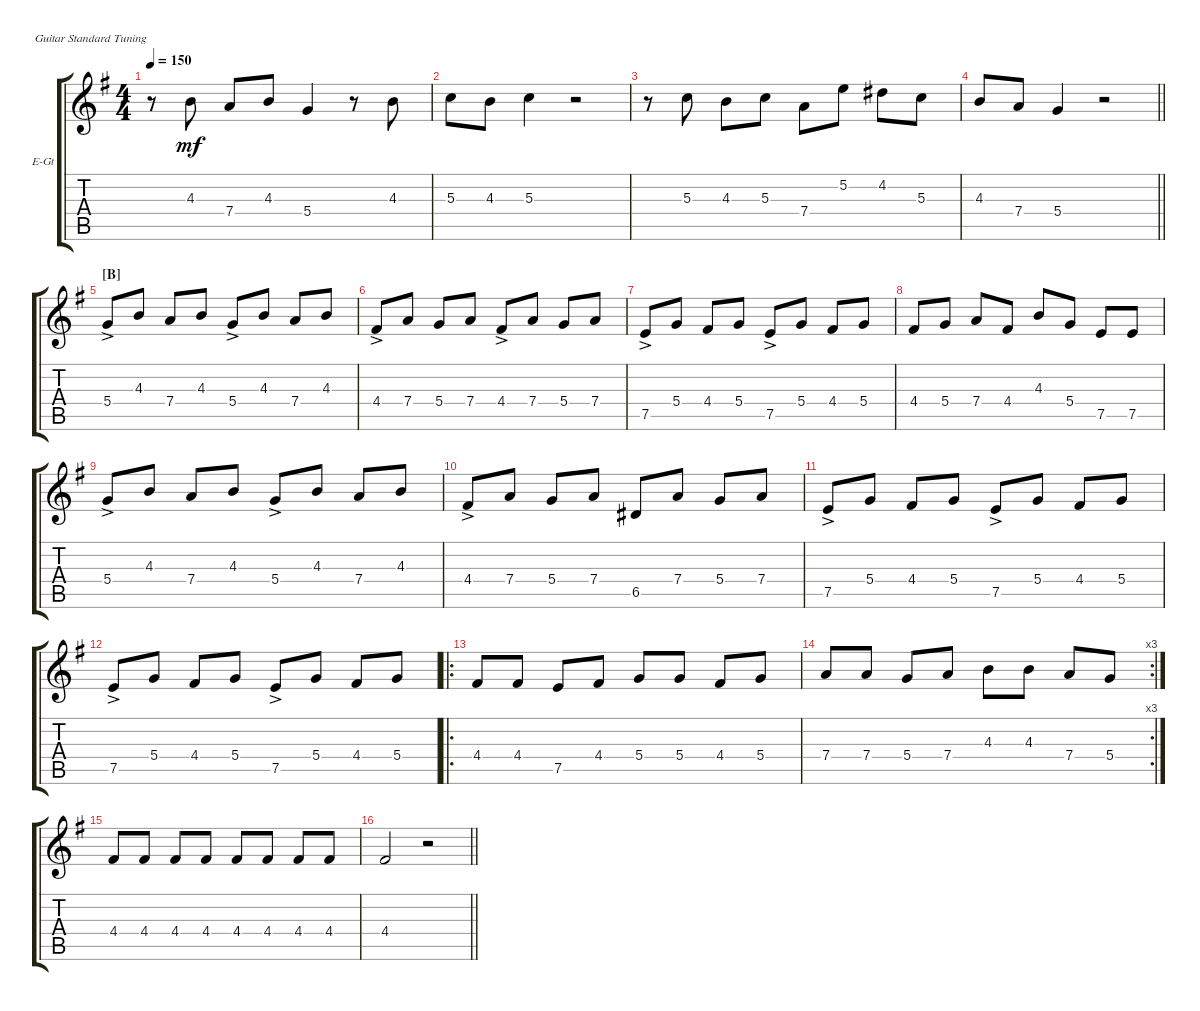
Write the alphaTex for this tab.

\defaultSystemsLayout 4
\bracketExtendMode groupsimilarinstruments
\firstSystemTrackNameOrientation horizontal
\otherSystemsTrackNameOrientation horizontal
\track ("Electric Guitar" "E-Gt") {instrument overdrivenguitar}
\staff {score tabs}
\tuning (E4 B3 G3 D3 A2 E2)
\ts (4 4)
\tempo 150
\clef g2
\scale
0.333333
\ks g
r.8{dy mf} 4.3.8 7.4.8 4.3.8 5.4.4 r.8 4.3.8 |
\scale
0.333333 5.3.8 4.3.8 5.3.4 r.2 |
\scale
0.333333 r.8 5.3.8 4.3.8 5.3.8 7.4.8 5.2.8 4.2.8 5.3.8 |
\scale
0.333333
\barLineRight lightlight
4.3.8 7.4.8 5.4.4 r.2 |
\section ("B" "")
\scale
0.333333 5.4{ac}.8 4.3.8 7.4.8 4.3.8 5.4{ac}.8 4.3.8 7.4.8 4.3.8 |
\scale
0.333333 4.4{ac}.8 7.4.8 5.4.8 7.4.8 4.4{ac}.8 7.4.8 5.4.8 7.4.8 |
\scale
0.333333 7.5{ac}.8 5.4.8 4.4.8 5.4.8 7.5{ac}.8 5.4.8 4.4.8 5.4.8 |
\scale
0.333333 4.4.8 5.4.8 7.4.8 4.4.8 4.3.8 5.4.8 7.5.8 7.5.8 |
\scale
0.333333 5.4{ac}.8 4.3.8 7.4.8 4.3.8 5.4{ac}.8 4.3.8 7.4.8 4.3.8 |
\scale
0.333333 4.4{ac}.8 7.4.8 5.4.8 7.4.8 6.5.8 7.4.8 5.4.8 7.4.8 |
\scale
0.333333 7.5{ac}.8 5.4.8 4.4.8 5.4.8 7.5{ac}.8 5.4.8 4.4.8 5.4.8 |
\scale
0.333333 7.5{ac}.8 5.4.8 4.4.8 5.4.8 7.5{ac}.8 5.4.8 4.4.8 5.4.8 |
\ro
\scale
0.374359 4.4.8 4.4.8 7.5.8 4.4.8 5.4.8 5.4.8 4.4.8 5.4.8 |
\rc 3
\scale
0.354497 7.4.8 7.4.8 5.4.8 7.4.8 4.3.8 4.3.8 7.4.8 5.4.8 |
\scale
0.322751 4.4.8 4.4.8 4.4.8 4.4.8 4.4.8 4.4.8 4.4.8 4.4.8 |
\scale
0.322751
\barLineRight lightlight
4.4.2 r.2
